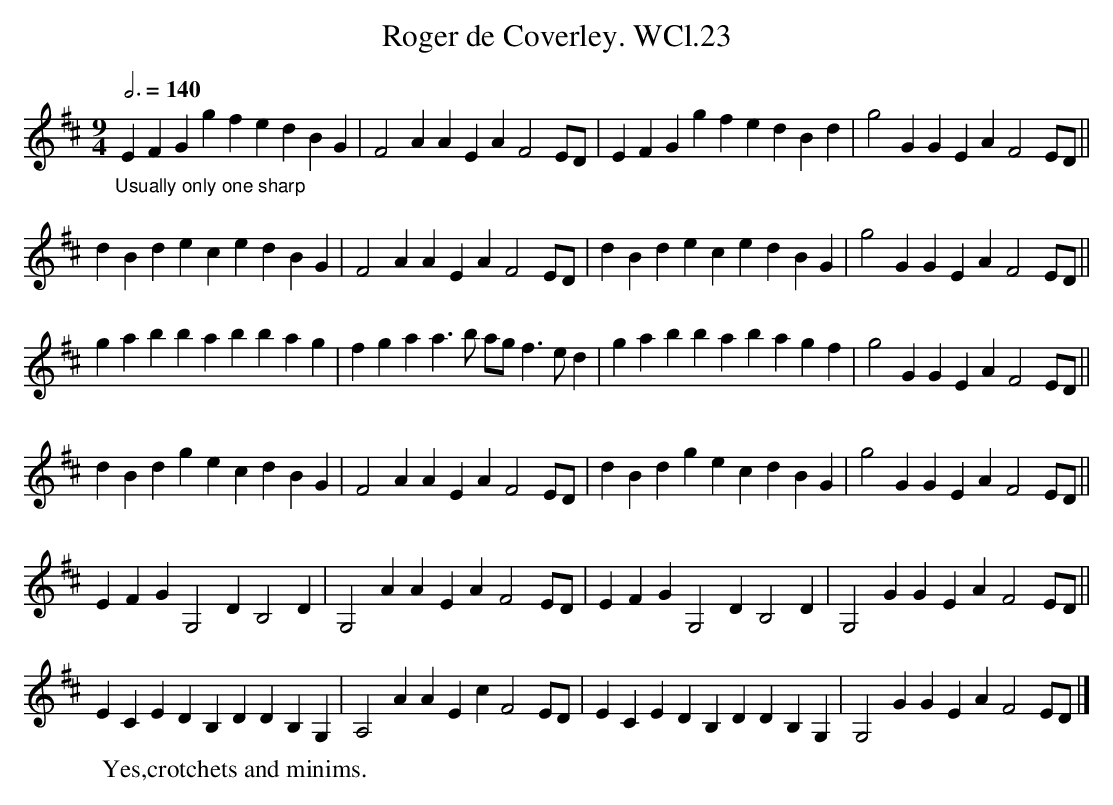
X:1
T:Roger de Coverley. WCl.23
M:9/4
L:1/4
Q:3/4=140
K:D
"_Usually only one sharp"EFGgfedBG|F2AAEAF2 E/2D/2|\
EFGgfedBd|g2GGEAF2E/2D/2||
dBdecedBG|F2AAEAF2E/2D/2|dBdecedBG|g2GGEAF2E/2D/2||
gabbabbag|fgaa>b a/2g/2f>ed|gabbabagf|g2GGEAF2E/2D/2||
dBdgecdBG|F2AAEAF2E/2D/2|dBdgecdBG|g2GGEAF2E/2D/2||
EFGG,2DB,2D|G,2AAEAF2E/2D/2|EFGG,2DB,2D|G,2GGEAF2E/2D/2||
ECEDB,DDB,G,|A,2AAEcF2E/2D/2|ECEDB,DDB,G,|G,2GGEAF2E/2D/2|]
W:Yes,crotchets and minims.
